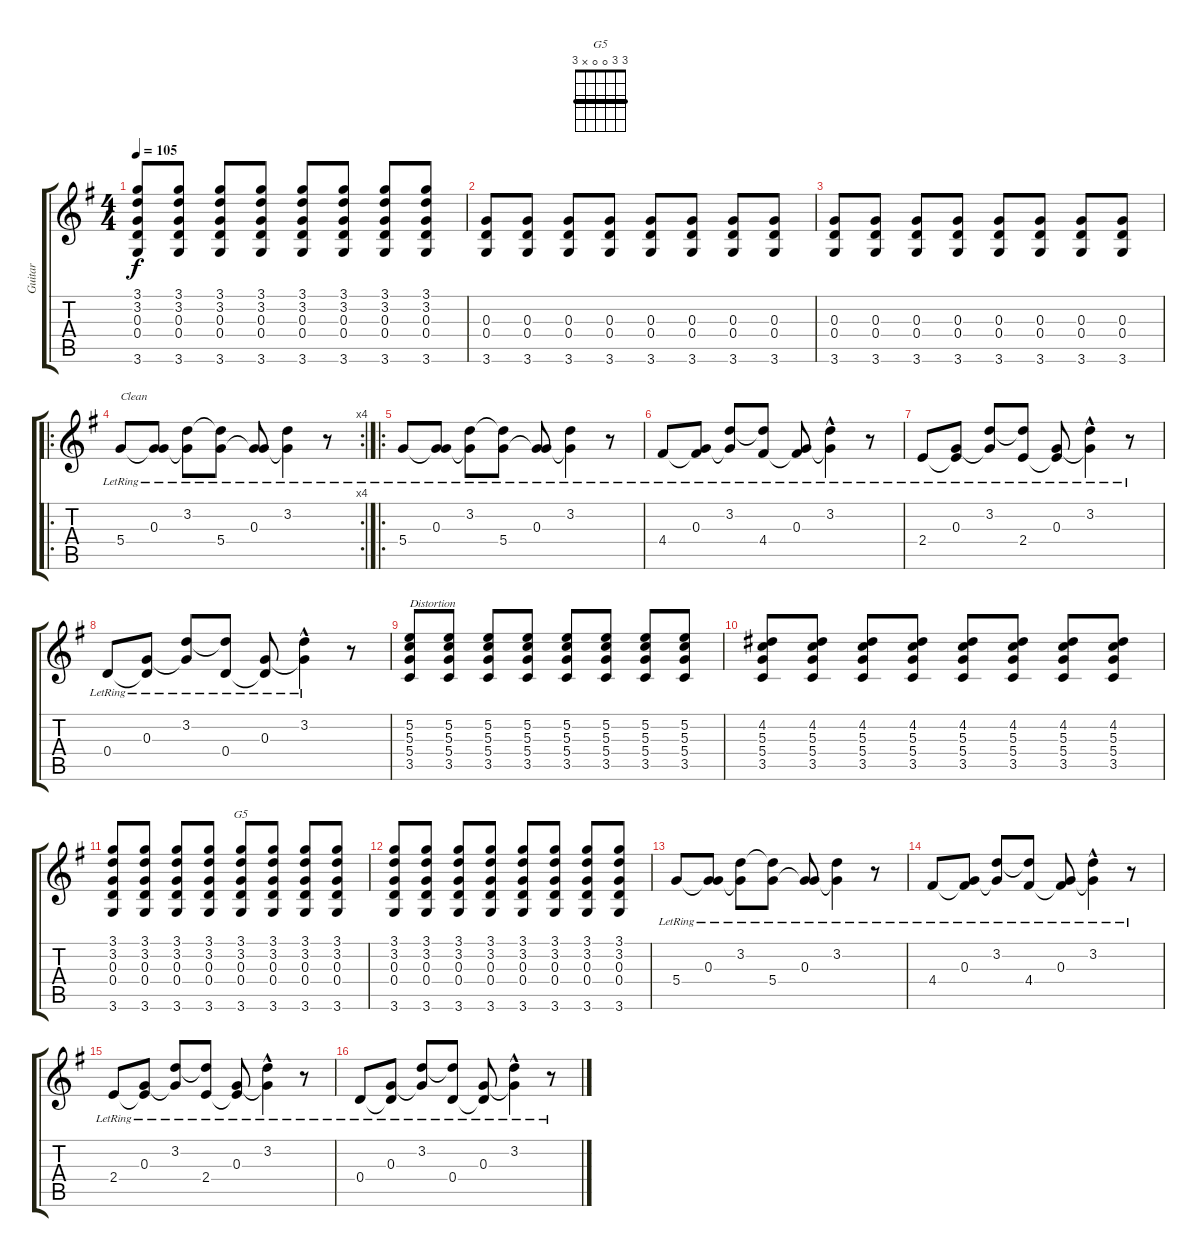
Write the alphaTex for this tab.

\track ("Guitar" "Guitar") {instrument acousticguitarsteel}
\staff {score tabs}
\tuning (E4 B3 G3 D3 A2 E2) {hide}
\chord ("G5" 3 3 0 0 x 3) {barre 3}
\ts (4 4)
\tempo 105
\clef g2
\ks g
(3.1 3.2 0.3 0.4 3.6).8{dy f} (3.1 3.2 0.3 0.4 3.6).8 (3.1 3.2 0.3 0.4 3.6).8 (3.1 3.2 0.3 0.4 3.6).8 (3.1 3.2 0.3 0.4 3.6).8 (3.1 3.2 0.3 0.4 3.6).8 (3.1 3.2 0.3 0.4 3.6).8 (3.1 3.2 0.3 0.4 3.6).8 |
(0.3 0.4 3.6).8 (0.3 0.4 3.6).8 (0.3 0.4 3.6).8 (0.3 0.4 3.6).8 (0.3 0.4 3.6).8 (0.3 0.4 3.6).8 (0.3 0.4 3.6).8 (0.3 0.4 3.6).8 |
(0.3 0.4 3.6).8 (0.3 0.4 3.6).8 (0.3 0.4 3.6).8 (0.3 0.4 3.6).8 (0.3 0.4 3.6).8 (0.3 0.4 3.6).8 (0.3 0.4 3.6).8 (0.3 0.4 3.6).8 |
\ro
\rc 4
5.4{lr}.8{txt "Clean" volume 13 instrument acousticguitarnylon} (0.3{lr} 5.4{t}).8 (3.2{lr} 0.3{t}).8 (3.2{t} 5.4{lr}).8 (0.3{lr} 5.4{t}).8 (3.2{lr} 0.3{t}).4 r.8 |
\ro
5.4{lr}.8 (0.3{lr} 5.4{t}).8 (3.2{lr} 0.3{t}).8 (3.2{t} 5.4{lr}).8 (0.3{lr} 5.4{t}).8 (3.2{lr} 0.3{t}).4 r.8 |
4.4{lr}.8 (0.3{lr} 4.4{t}).8 (3.2{lr} 0.3{t}).8 (3.2{t} 4.4{lr}).8 (0.3{lr} 4.4{t}).8 (3.2{hac lr} 0.3{t}).4 r.8 |
2.4{lr}.8 (0.3{lr} 2.4{t}).8 (3.2{lr} 0.3{t}).8 (3.2{t} 2.4{lr}).8 (0.3{lr} 2.4{t}).8 (3.2{hac lr} 0.3{t}).4 r.8 |
0.4{lr}.8 (0.3{lr} 0.4{t}).8 (3.2{lr} 0.3{t}).8 (3.2{t} 0.4{lr}).8 (0.3{lr} 0.4{t}).8 (3.2{hac lr} 0.3{t}).4 r.8 |
(5.2 5.3 5.4 3.5).8{txt "Distortion" instrument distortionguitar} (5.2 5.3 5.4 3.5).8 (5.2 5.3 5.4 3.5).8 (5.2 5.3 5.4 3.5).8 (5.2 5.3 5.4 3.5).8 (5.2 5.3 5.4 3.5).8 (5.2 5.3 5.4 3.5).8 (5.2 5.3 5.4 3.5).8 |
(4.2 5.3 5.4 3.5).8 (4.2 5.3 5.4 3.5).8 (4.2 5.3 5.4 3.5).8 (4.2 5.3 5.4 3.5).8 (4.2 5.3 5.4 3.5).8 (4.2 5.3 5.4 3.5).8 (4.2 5.3 5.4 3.5).8 (4.2 5.3 5.4 3.5).8 |
(3.1 3.2 0.3 0.4 3.6).8 (3.1 3.2 0.3 0.4 3.6).8 (3.1 3.2 0.3 0.4 3.6).8 (3.1 3.2 0.3 0.4 3.6).8 (3.1 3.2 0.3 0.4 3.6).8{ch "G5"} (3.1 3.2 0.3 0.4 3.6).8 (3.1 3.2 0.3 0.4 3.6).8 (3.1 3.2 0.3 0.4 3.6).8 |
(3.1 3.2 0.3 0.4 3.6).8 (3.1 3.2 0.3 0.4 3.6).8 (3.1 3.2 0.3 0.4 3.6).8 (3.1 3.2 0.3 0.4 3.6).8 (3.1 3.2 0.3 0.4 3.6).8 (3.1 3.2 0.3 0.4 3.6).8 (3.1 3.2 0.3 0.4 3.6).8 (3.1 3.2 0.3 0.4 3.6).8 |
5.4{lr}.8 (0.3{lr} 5.4{t}).8 (3.2{lr} 0.3{t}).8 (3.2{t} 5.4{lr}).8 (0.3{lr} 5.4{t}).8 (3.2{lr} 0.3{t}).4 r.8 |
4.4{lr}.8 (0.3{lr} 4.4{t}).8 (3.2{lr} 0.3{t}).8 (3.2{t} 4.4{lr}).8 (0.3{lr} 4.4{t}).8 (3.2{hac lr} 0.3{t}).4 r.8 |
2.4{lr}.8 (0.3{lr} 2.4{t}).8 (3.2{lr} 0.3{t}).8 (3.2{t} 2.4{lr}).8 (0.3{lr} 2.4{t}).8 (3.2{hac lr} 0.3{t}).4 r.8 |
0.4{lr}.8 (0.3{lr} 0.4{t}).8 (3.2{lr} 0.3{t}).8 (3.2{t} 0.4{lr}).8 (0.3{lr} 0.4{t}).8 (3.2{hac lr} 0.3{t}).4 r.8
